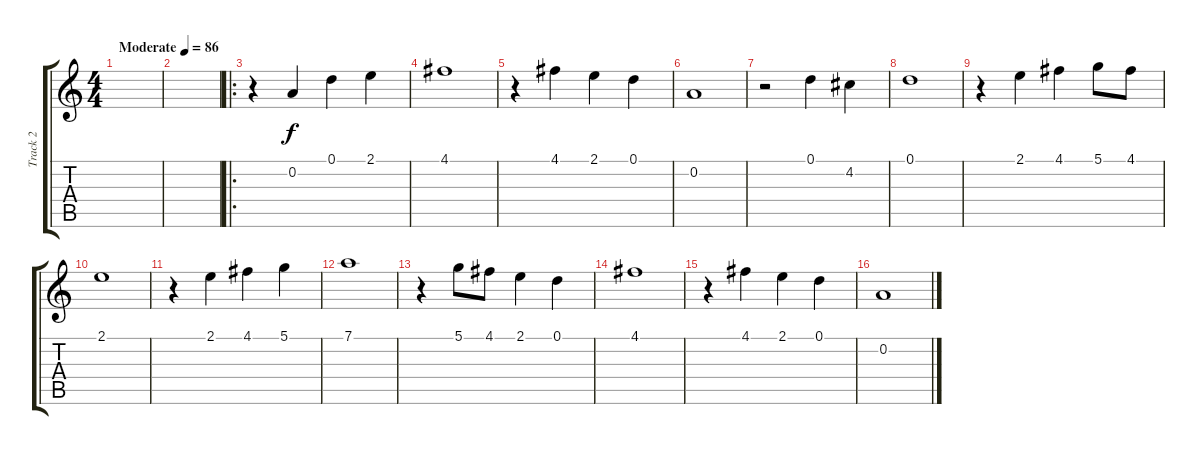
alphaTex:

\track ("Track 2" "Track 2") {instrument acousticguitarsteel}
\staff {score tabs}
\tuning (D4 A3 Gb3 D3 A2 D2) {hide}
\ts (4 4)
\tempo (86 "Moderate")
\clef g2
\ks c
|
|
\ro
r.4 0.2.4 0.1.4 2.1.4 |
4.1.1 |
r.4 4.1.4 2.1.4 0.1.4 |
0.2.1 |
r.2 0.1.4 4.2.4 |
0.1.1 |
r.4 2.1.4 4.1.4 5.1.8 4.1.8 |
2.1.1 |
r.4 2.1.4 4.1.4 5.1.4 |
7.1.1 |
r.4 5.1.8 4.1.8 2.1.4 0.1.4 |
4.1.1 |
r.4 4.1.4 2.1.4 0.1.4 |
0.2.1
